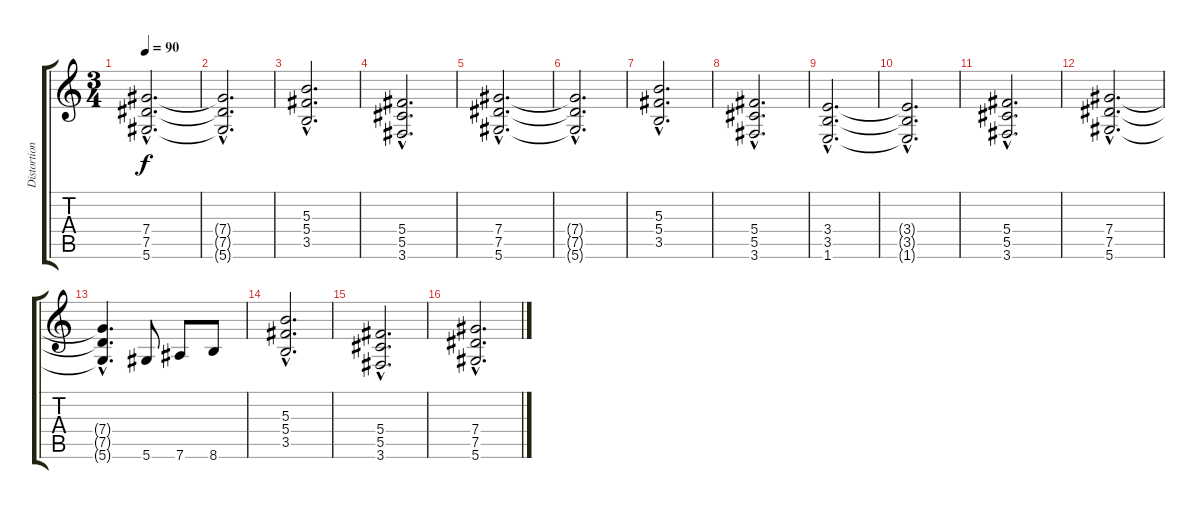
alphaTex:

\track ("Distortion Rythmic Guitar" "Distortion") {instrument distortionguitar}
\staff {score tabs}
\tuning (Eb4 Bb3 Gb3 Db3 Ab2 Eb2) {hide}
\ts (3 4)
\tempo 90
\clef g2
\ks c
(7.4{hac} 7.5{hac} 5.6{hac}).2{d dy f} |
(7.4{hac t} 7.5{hac t} 5.6{hac t}).2{d} |
(5.3{hac} 5.4{hac} 3.5{hac}).2{d} |
(5.4{hac} 5.5{hac} 3.6{hac}).2{d} |
(7.4{hac} 7.5{hac} 5.6{hac}).2{d} |
(7.4{hac t} 7.5{hac t} 5.6{hac t}).2{d} |
(5.3{hac} 5.4{hac} 3.5{hac}).2{d} |
(5.4{hac} 5.5{hac} 3.6{hac}).2{d} |
(3.4{hac} 3.5{hac} 1.6{hac}).2{d} |
(3.4{hac t} 3.5{hac t} 1.6{hac t}).2{d} |
(5.4{hac} 5.5{hac} 3.6{hac}).2{d} |
(7.4{hac} 7.5{hac} 5.6{hac}).2{d} |
(7.4{hac t} 7.5{hac t} 5.6{hac t}).4{d} 5.6.8 7.6.8 8.6.8 |
(5.3{hac} 5.4{hac} 3.5{hac}).2{d volume 5} |
(5.4{hac} 5.5{hac} 3.6{hac}).2{d} |
(7.4{hac} 7.5{hac} 5.6{hac}).2{d}
